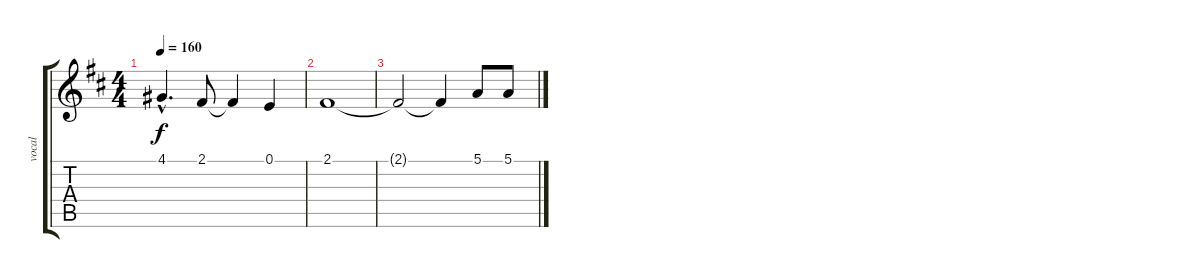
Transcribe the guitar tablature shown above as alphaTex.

\track ("vocal" "vocal") {instrument pad3polysynth}
\staff {score tabs}
\tuning (E4 B3 G3 D3 A2 E2) {hide}
\ts (4 4)
\tempo 160
\clef g2
\ks bminor
4.1{hac}.4{d dy f} 2.1.8 2.1{t}.4 0.1.4 |
2.1.1 |
2.1{t}.2 2.1{t}.4 5.1.8 5.1.8
